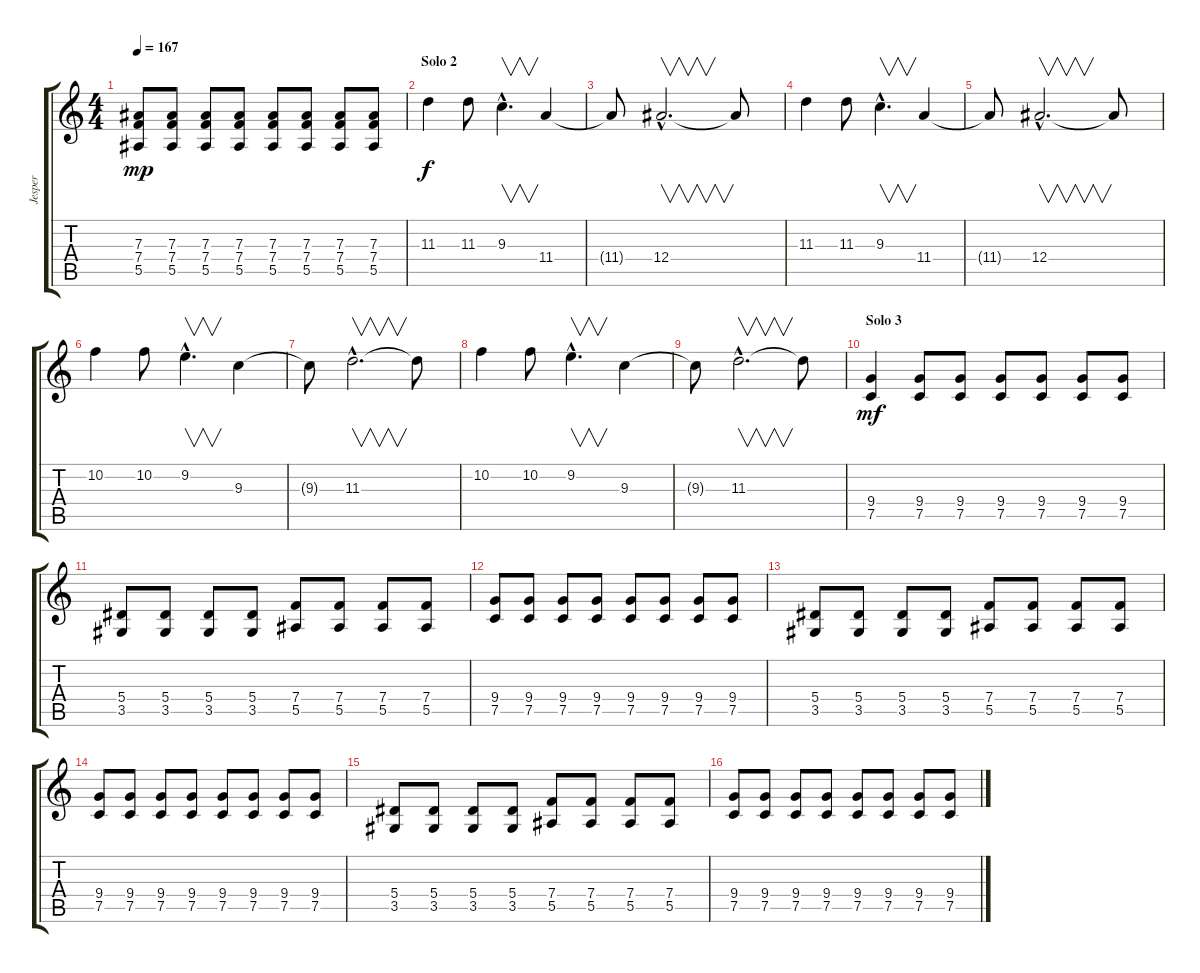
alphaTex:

\track ("Jesper" "Jesper") {instrument distortionguitar}
\staff {score tabs}
\tuning (C4 G3 Eb3 Bb2 F2 C2) {hide}
\ts (4 4)
\tempo 167
\clef g2
\ks c
(7.3 7.4 5.5).8{dy mp} (7.3 7.4 5.5).8 (7.3 7.4 5.5).8 (7.3 7.4 5.5).8 (7.3 7.4 5.5).8 (7.3 7.4 5.5).8 (7.3 7.4 5.5).8 (7.3 7.4 5.5).8 |
\section ("" "Solo 2")
11.3.4{dy f} 11.3.8 9.3{hac}.4{v d} 11.4.4 |
11.4{t}.8 12.4{hac}.2{v d} 12.4{t}.8 |
11.3.4 11.3.8 9.3{hac}.4{v d} 11.4.4 |
11.4{t}.8 12.4{hac}.2{v d} 12.4{t}.8 |
10.2.4 10.2.8 9.2{hac}.4{v d} 9.3.4 |
9.3{t}.8 11.3{hac}.2{v d} 11.3{t}.8 |
10.2.4 10.2.8 9.2{hac}.4{v d} 9.3.4 |
9.3{t}.8 11.3{hac}.2{v d} 11.3{t}.8 |
\section ("" "Solo 3")
(9.4 7.5).4{dy mf} (9.4 7.5).8 (9.4 7.5).8 (9.4 7.5).8 (9.4 7.5).8 (9.4 7.5).8 (9.4 7.5).8 |
(5.4 3.5).8 (5.4 3.5).8 (5.4 3.5).8 (5.4 3.5).8 (7.4 5.5).8 (7.4 5.5).8 (7.4 5.5).8 (7.4 5.5).8 |
(9.4 7.5).8 (9.4 7.5).8 (9.4 7.5).8 (9.4 7.5).8 (9.4 7.5).8 (9.4 7.5).8 (9.4 7.5).8 (9.4 7.5).8 |
(5.4 3.5).8 (5.4 3.5).8 (5.4 3.5).8 (5.4 3.5).8 (7.4 5.5).8 (7.4 5.5).8 (7.4 5.5).8 (7.4 5.5).8 |
(9.4 7.5).8 (9.4 7.5).8 (9.4 7.5).8 (9.4 7.5).8 (9.4 7.5).8 (9.4 7.5).8 (9.4 7.5).8 (9.4 7.5).8 |
(5.4 3.5).8 (5.4 3.5).8 (5.4 3.5).8 (5.4 3.5).8 (7.4 5.5).8 (7.4 5.5).8 (7.4 5.5).8 (7.4 5.5).8 |
(9.4 7.5).8 (9.4 7.5).8 (9.4 7.5).8 (9.4 7.5).8 (9.4 7.5).8 (9.4 7.5).8 (9.4 7.5).8 (9.4 7.5).8
